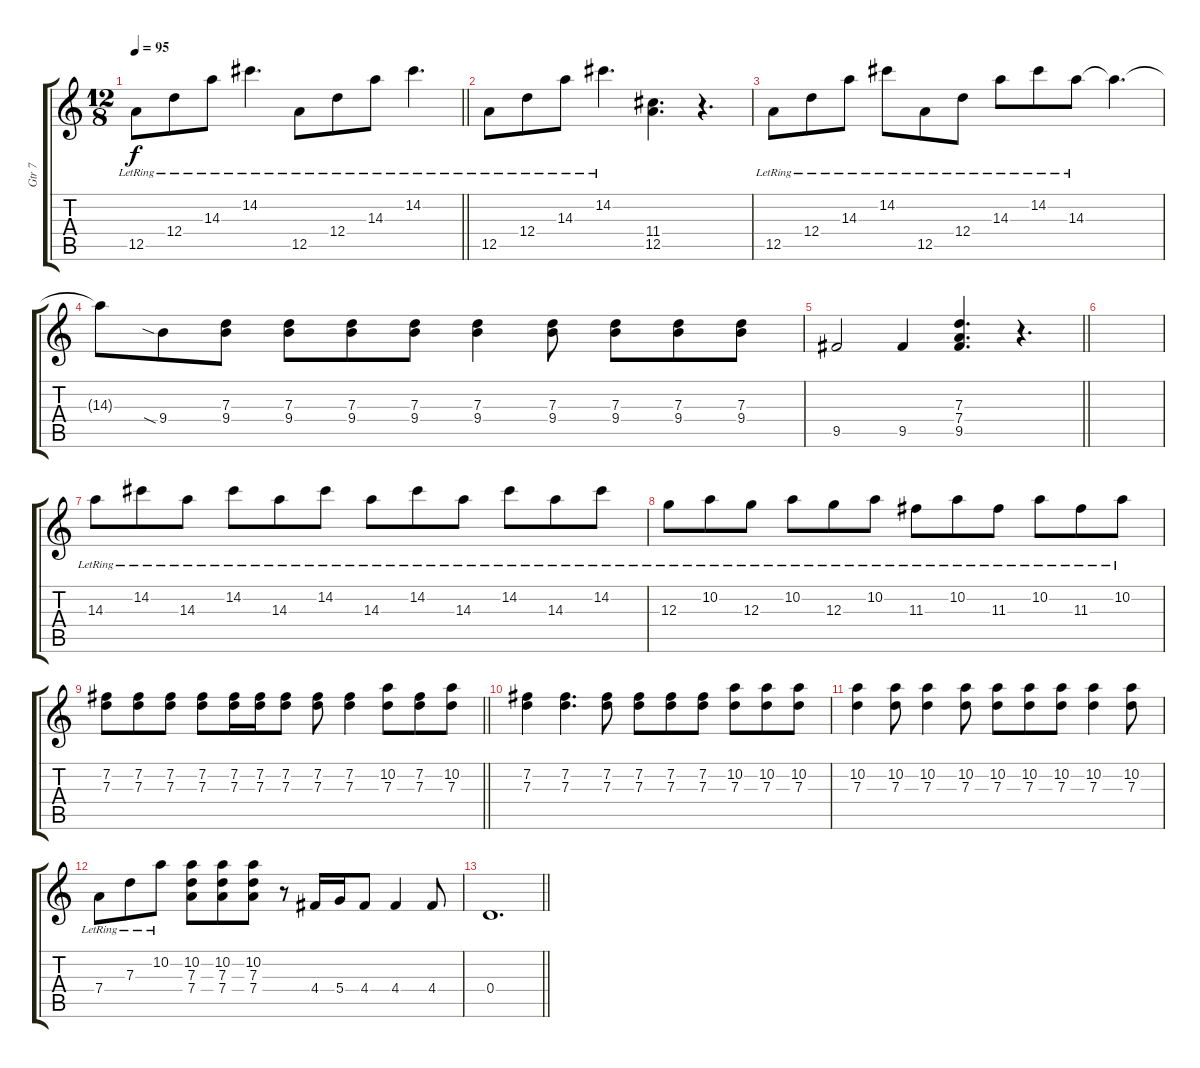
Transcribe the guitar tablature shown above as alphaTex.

\track ("Gtr 7" "Gtr 7") {instrument electricguitarclean}
\staff {score tabs}
\tuning (E4 B3 G3 D3 A2 E2) {hide}
\ts (12 8)
\tempo 95
\clef g2
\barLineRight lightlight
\ks c
12.5{lr}.8{dy f} 12.4{lr}.8 14.3{lr}.8 14.2{lr}.4{d} 12.5{lr}.8 12.4{lr}.8 14.3{lr}.8 14.2{lr}.4{d} |
12.5{lr}.8 12.4{lr}.8 14.3{lr}.8 14.2{lr}.4{d} (11.4 12.5).4{d} r.4{d} |
12.5{lr}.8 12.4{lr}.8 14.3{lr}.8 14.2{lr}.8 12.5{lr}.8 12.4{lr}.8 14.3{lr}.8 14.2{lr}.8 14.3{lr}.8 14.3{t}.4{d} |
14.3{t}.8 9.4{sia}.8 (7.3 9.4).8 (7.3 9.4).8 (7.3 9.4).8 (7.3 9.4).8 (7.3 9.4).4 (7.3 9.4).8 (7.3 9.4).8 (7.3 9.4).8 (7.3 9.4).8 |
\barLineRight lightlight
9.5.2 9.5.4 (7.3 7.4 9.5).4{d} r.4{d} |
|
14.3{lr}.8 14.2{lr}.8 14.3{lr}.8 14.2{lr}.8 14.3{lr}.8 14.2{lr}.8 14.3{lr}.8 14.2{lr}.8 14.3{lr}.8 14.2{lr}.8 14.3{lr}.8 14.2{lr}.8 |
12.3{lr}.8 10.2{lr}.8 12.3{lr}.8 10.2{lr}.8 12.3{lr}.8 10.2{lr}.8 11.3{lr}.8 10.2{lr}.8 11.3{lr}.8 10.2{lr}.8 11.3{lr}.8 10.2{lr}.8 |
\barLineRight lightlight
(7.2 7.3).8 (7.2 7.3).8 (7.2 7.3).8 (7.2 7.3).8 (7.2 7.3).16 (7.2 7.3).16 (7.2 7.3).8 (7.2 7.3).8 (7.2 7.3).4 (10.2 7.3).8 (7.2 7.3).8 (10.2 7.3).8 |
(7.2 7.3).4 (7.2 7.3).4{d} (7.2 7.3).8 (7.2 7.3).8 (7.2 7.3).8 (7.2 7.3).8 (10.2 7.3).8 (10.2 7.3).8 (10.2 7.3).8 |
(10.2 7.3).4 (10.2 7.3).8 (10.2 7.3).4 (10.2 7.3).8 (10.2 7.3).8 (10.2 7.3).8 (10.2 7.3).8 (10.2 7.3).4 (10.2 7.3).8 |
7.4{lr}.8 7.3{lr}.8 10.2{lr}.8 (10.2 7.3 7.4).8 (10.2 7.3 7.4).8 (10.2 7.3 7.4).8 r.8 4.4.16 5.4.16 4.4.8 4.4.4 4.4.8 |
\barLineRight lightlight
0.4.1{d}
